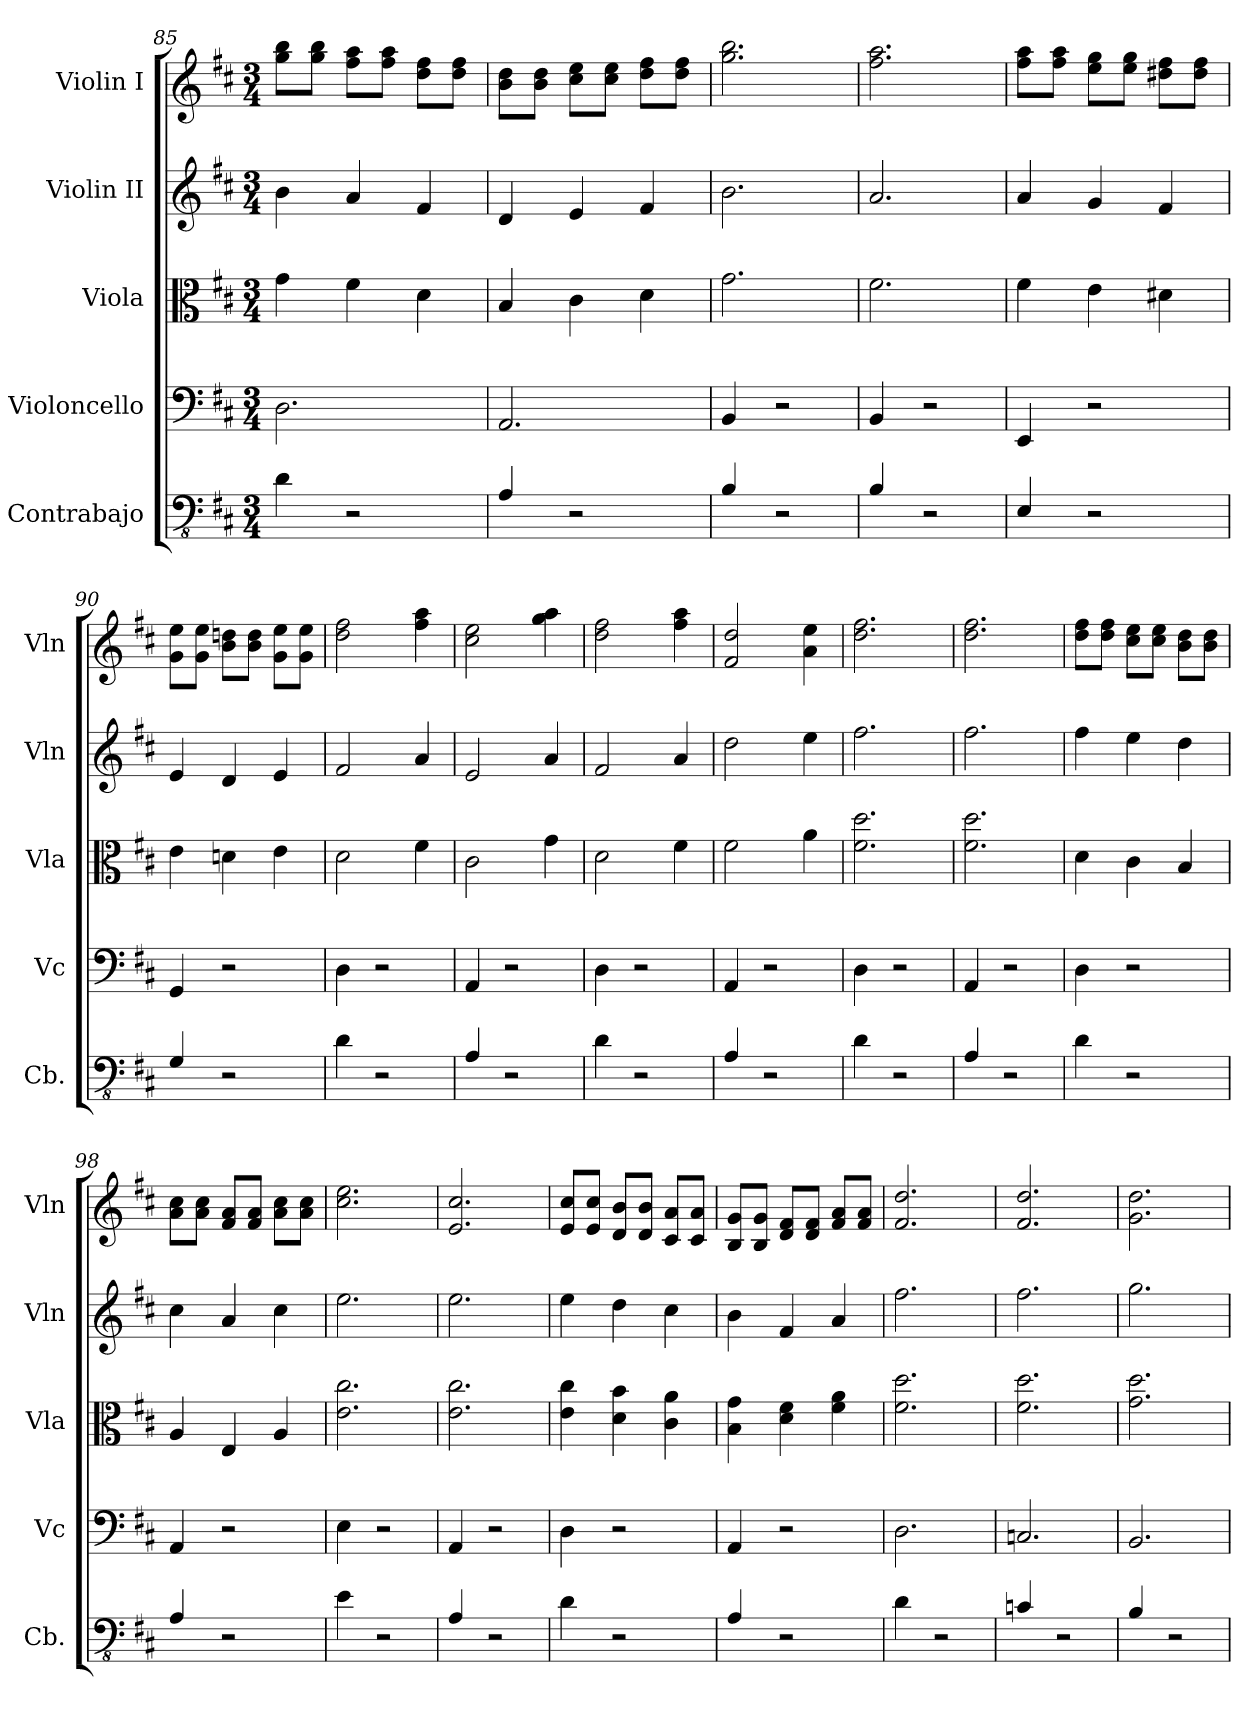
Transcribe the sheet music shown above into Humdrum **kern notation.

**kern	**kern	**kern	**kern	**kern
*part5	*part4	*part3	*part2	*part1
*staff5	*staff4	*staff3	*staff2	*staff1
*I"Contrabajo	*I"Violoncello	*I"Viola	*I"Violin II	*I"Violin I
*I'Cb.	*I'Vc	*I'Vla	*I'Vln	*I'Vln
*clefFv4	*clefF4	*clefC3	*clefG2	*clefG2
*ITrd7c12	*	*	*	*
*k[f#c#]	*k[f#c#]	*k[f#c#]	*k[f#c#]	*k[f#c#]
*M3/4	*M3/4	*M3/4	*M3/4	*M3/4
=85	=85	=85	=85	=85
4DD\	2.D\	4g\	4b\	8gg\ 8bb\L
.	.	.	.	8gg\ 8bb\J
2r	.	4f#\	4a/	8ff#\ 8aa\L
.	.	.	.	8ff#\ 8aa\J
.	.	4d\	4f#/	8dd\ 8ff#\L
.	.	.	.	8dd\ 8ff#\J
=86	=86	=86	=86	=86
4AAA/	2.AA/	4B/	4d/	8b\ 8dd\L
.	.	.	.	8b\ 8dd\J
2r	.	4c#\	4e/	8cc#\ 8ee\L
.	.	.	.	8cc#\ 8ee\J
.	.	4d\	4f#/	8dd\ 8ff#\L
.	.	.	.	8dd\ 8ff#\J
=87	=87	=87	=87	=87
4BBB/	4BB/	2.g\	2.b\	2.gg\ 2.bb\
2r	2r	.	.	.
=88	=88	=88	=88	=88
4BBB/	4BB/	2.f#\	2.a/	2.ff#\ 2.aa\
2r	2r	.	.	.
=89	=89	=89	=89	=89
4EEE/	4EE/	4f#\	4a/	8ff#\ 8aa\L
.	.	.	.	8ff#\ 8aa\J
2r	2r	4e\	4g/	8ee\ 8gg\L
.	.	.	.	8ee\ 8gg\J
.	.	4d#X\	4f#/	8dd#X\ 8ff#\L
.	.	.	.	8dd#\ 8ff#\J
=90	=90	=90	=90	=90
4GGG/	4GG/	4e\	4e/	8g\ 8ee\L
.	.	.	.	8g\ 8ee\J
2r	2r	4dn\	4d/	8b\ 8ddn\L
.	.	.	.	8b\ 8dd\J
.	.	4e\	4e/	8g\ 8ee\L
.	.	.	.	8g\ 8ee\J
!!LO:LB:g=z
=91	=91	=91	=91	=91
4DD\	4D\	2d\	2f#/	2dd\ 2ff#\
2r	2r	.	.	.
.	.	4f#\	4a/	4ff#\ 4aa\
=92	=92	=92	=92	=92
4AAA/	4AA/	2c#\	2e/	2cc#\ 2ee\
2r	2r	.	.	.
.	.	4g\	4a/	4gg\ 4aa\
=93	=93	=93	=93	=93
4DD\	4D\	2d\	2f#/	2dd\ 2ff#\
2r	2r	.	.	.
.	.	4f#\	4a/	4ff#\ 4aa\
=94	=94	=94	=94	=94
4AAA/	4AA/	2f#\	2dd\	2f#/ 2dd/
2r	2r	.	.	.
.	.	4a\	4ee\	4a\ 4ee\
=95	=95	=95	=95	=95
4DD\	4D\	2.f#\ 2.dd\	2.ff#\	2.dd\ 2.ff#\
2r	2r	.	.	.
=96	=96	=96	=96	=96
4AAA/	4AA/	2.f#\ 2.dd\	2.ff#\	2.dd\ 2.ff#\
2r	2r	.	.	.
=97	=97	=97	=97	=97
4DD\	4D\	4d\	4ff#\	8dd\ 8ff#\L
.	.	.	.	8dd\ 8ff#\J
2r	2r	4c#\	4ee\	8cc#\ 8ee\L
.	.	.	.	8cc#\ 8ee\J
.	.	4B/	4dd\	8b\ 8dd\L
.	.	.	.	8b\ 8dd\J
=98	=98	=98	=98	=98
4AAA/	4AA/	4A/	4cc#\	8a\ 8cc#\L
.	.	.	.	8a\ 8cc#\J
2r	2r	4E/	4a/	8f#/ 8a/L
.	.	.	.	8f#/ 8a/J
.	.	4A/	4cc#\	8a\ 8cc#\L
.	.	.	.	8a\ 8cc#\J
=99	=99	=99	=99	=99
4EE\	4E\	2.e\ 2.cc#\	2.ee\	2.cc#\ 2.ee\
2r	2r	.	.	.
=100	=100	=100	=100	=100
4AAA/	4AA/	2.e\ 2.cc#\	2.ee\	2.e/ 2.cc#/
2r	2r	.	.	.
!!LO:PB:g=z
=101	=101	=101	=101	=101
4DD\	4D\	4e\ 4cc#\	4ee\	8e/ 8cc#/L
.	.	.	.	8e/ 8cc#/J
2r	2r	4d\ 4b\	4dd\	8d/ 8b/L
.	.	.	.	8d/ 8b/J
.	.	4c#\ 4a\	4cc#\	8c#/ 8a/L
.	.	.	.	8c#/ 8a/J
=102	=102	=102	=102	=102
4AAA/	4AA/	4B\ 4g\	4b\	8B/ 8g/L
.	.	.	.	8B/ 8g/J
2r	2r	4d\ 4f#\	4f#/	8d/ 8f#/L
.	.	.	.	8d/ 8f#/J
.	.	4f#\ 4a\	4a/	8f#/ 8a/L
.	.	.	.	8f#/ 8a/J
=103	=103	=103	=103	=103
4DD\	2.D\	2.f#\ 2.dd\	2.ff#\	2.f#/ 2.dd/
2r	.	.	.	.
=104	=104	=104	=104	=104
4CCn/	2.Cn/	2.f#\ 2.dd\	2.ff#\	2.f#/ 2.dd/
2r	.	.	.	.
=105	=105	=105	=105	=105
4BBB/	2.BB/	2.g\ 2.dd\	2.gg\	2.g\ 2.dd\
2r	.	.	.	.
=	=	=	=	=
*-	*-	*-	*-	*-
